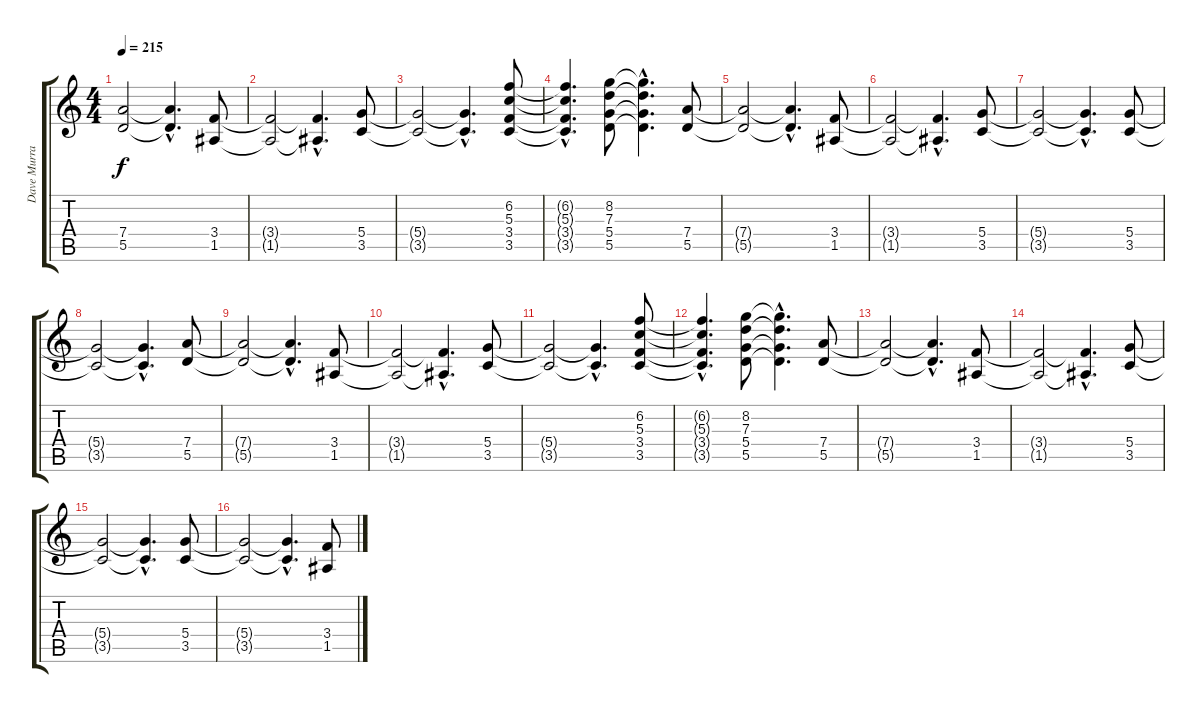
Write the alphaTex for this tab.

\track ("Dave Murray" "Dave Murra") {instrument overdrivenguitar}
\staff {score tabs}
\tuning (E4 B3 G3 D3 A2 E2) {hide}
\ts (4 4)
\tempo 215
\clef g2
\ks c
(7.4{t} 5.5{t}).2{dy f} (7.4{hac t} 5.5{hac t}).4{d} (3.4 1.5).8 |
(3.4{t} 1.5{t}).2 (3.4{hac t} 1.5{hac t}).4{d} (5.4 3.5).8 |
(5.4{t} 3.5{t}).2 (5.4{hac t} 3.5{hac t}).4{d} (6.2 5.3 3.4 3.5).8 |
(6.2{hac t} 5.3{hac t} 3.4{hac t} 3.5{hac t}).4{d} (8.2 7.3 5.4 5.5).8 (8.2{hac t} 7.3{hac t} 5.4{hac t} 5.5{hac t}).4{d} (7.4 5.5).8 |
(7.4{t} 5.5{t}).2 (7.4{hac t} 5.5{hac t}).4{d} (3.4 1.5).8 |
(3.4{t} 1.5{t}).2 (3.4{hac t} 1.5{hac t}).4{d} (5.4 3.5).8 |
(5.4{t} 3.5{t}).2 (5.4{hac t} 3.5{hac t}).4{d} (5.4 3.5).8 |
(5.4{t} 3.5{t}).2 (5.4{hac t} 3.5{hac t}).4{d} (7.4 5.5).8 |
(7.4{t} 5.5{t}).2 (7.4{hac t} 5.5{hac t}).4{d} (3.4 1.5).8 |
(3.4{t} 1.5{t}).2 (3.4{hac t} 1.5{hac t}).4{d} (5.4 3.5).8 |
(5.4{t} 3.5{t}).2 (5.4{hac t} 3.5{hac t}).4{d} (6.2 5.3 3.4 3.5).8 |
(6.2{hac t} 5.3{hac t} 3.4{hac t} 3.5{hac t}).4{d} (8.2 7.3 5.4 5.5).8 (8.2{hac t} 7.3{hac t} 5.4{hac t} 5.5{hac t}).4{d} (7.4 5.5).8 |
(7.4{t} 5.5{t}).2 (7.4{hac t} 5.5{hac t}).4{d} (3.4 1.5).8 |
(3.4{t} 1.5{t}).2 (3.4{hac t} 1.5{hac t}).4{d} (5.4 3.5).8 |
(5.4{t} 3.5{t}).2 (5.4{hac t} 3.5{hac t}).4{d} (5.4 3.5).8 |
(5.4{t} 3.5{t}).2 (5.4{hac t} 3.5{hac t}).4{d} (3.4 1.5).8
